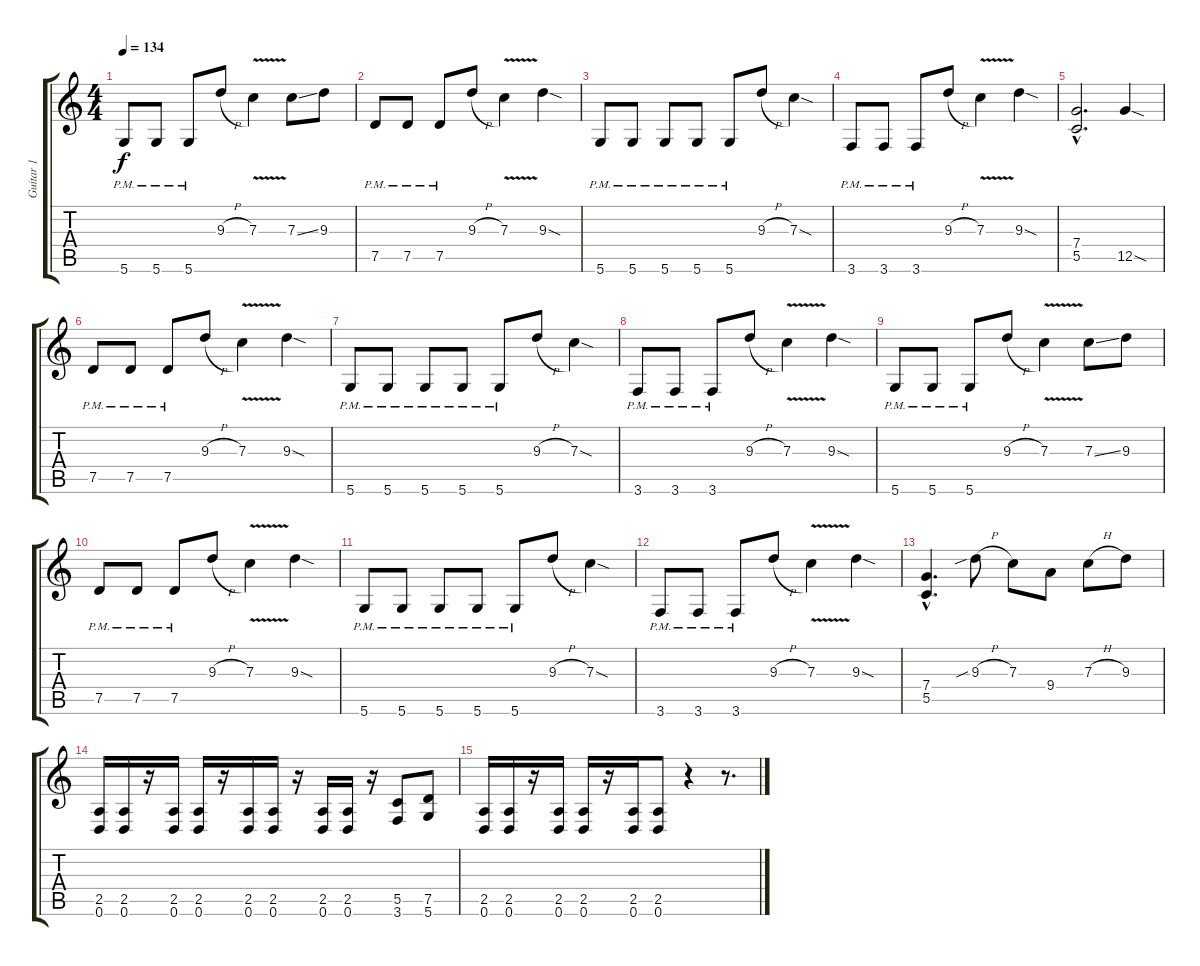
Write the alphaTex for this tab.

\track ("Guitar 1" "Guitar 1") {instrument distortionguitar}
\staff {score tabs}
\tuning (D4 A3 F3 C3 G2 D2) {hide}
\ts (4 4)
\tempo 134
\clef g2
\ks c
5.6{pm}.8{dy f} 5.6{pm}.8 5.6{pm}.8 9.3{h}.8 7.3{v}.4 7.3{ss}.8 9.3.8 |
7.5{pm}.8 7.5{pm}.8 7.5{pm}.8 9.3{h}.8 7.3{v}.4 9.3{sod}.4 |
5.6{pm}.8 5.6{pm}.8 5.6{pm}.8 5.6{pm}.8 5.6{pm}.8 9.3{h}.8 7.3{sod}.4 |
3.6{pm}.8 3.6{pm}.8 3.6{pm}.8 9.3{h}.8 7.3{v}.4 9.3{sod}.4 |
(7.4{hac} 5.5{hac}).2{d} 12.5{sod}.4 |
7.5{pm}.8 7.5{pm}.8 7.5{pm}.8 9.3{h}.8 7.3{v}.4 9.3{sod}.4 |
5.6{pm}.8 5.6{pm}.8 5.6{pm}.8 5.6{pm}.8 5.6{pm}.8 9.3{h}.8 7.3{sod}.4 |
3.6{pm}.8 3.6{pm}.8 3.6{pm}.8 9.3{h}.8 7.3{v}.4 9.3{sod}.4 |
5.6{pm}.8 5.6{pm}.8 5.6{pm}.8 9.3{h}.8 7.3{v}.4 7.3{ss}.8 9.3.8 |
7.5{pm}.8 7.5{pm}.8 7.5{pm}.8 9.3{h}.8 7.3{v}.4 9.3{sod}.4 |
5.6{pm}.8 5.6{pm}.8 5.6{pm}.8 5.6{pm}.8 5.6{pm}.8 9.3{h}.8 7.3{sod}.4 |
3.6{pm}.8 3.6{pm}.8 3.6{pm}.8 9.3{h}.8 7.3{v}.4 9.3{sod}.4 |
(7.4{hac} 5.5{hac}).4{d} 9.3{sib h}.8 7.3.8 9.4.8 7.3{h}.8 9.3.8 |
(2.5 0.6).16 (2.5 0.6).16 r.16 (2.5 0.6).16 (2.5 0.6).16 r.16 (2.5 0.6).16 (2.5 0.6).16 r.16 (2.5 0.6).16 (2.5 0.6).16 r.16 (5.5 3.6).8 (7.5 5.6).8 |
(2.5 0.6).16 (2.5 0.6).16 r.16 (2.5 0.6).16 (2.5 0.6).16 r.16 (2.5 0.6).16 (2.5 0.6).8 r.4 r.8{d}
